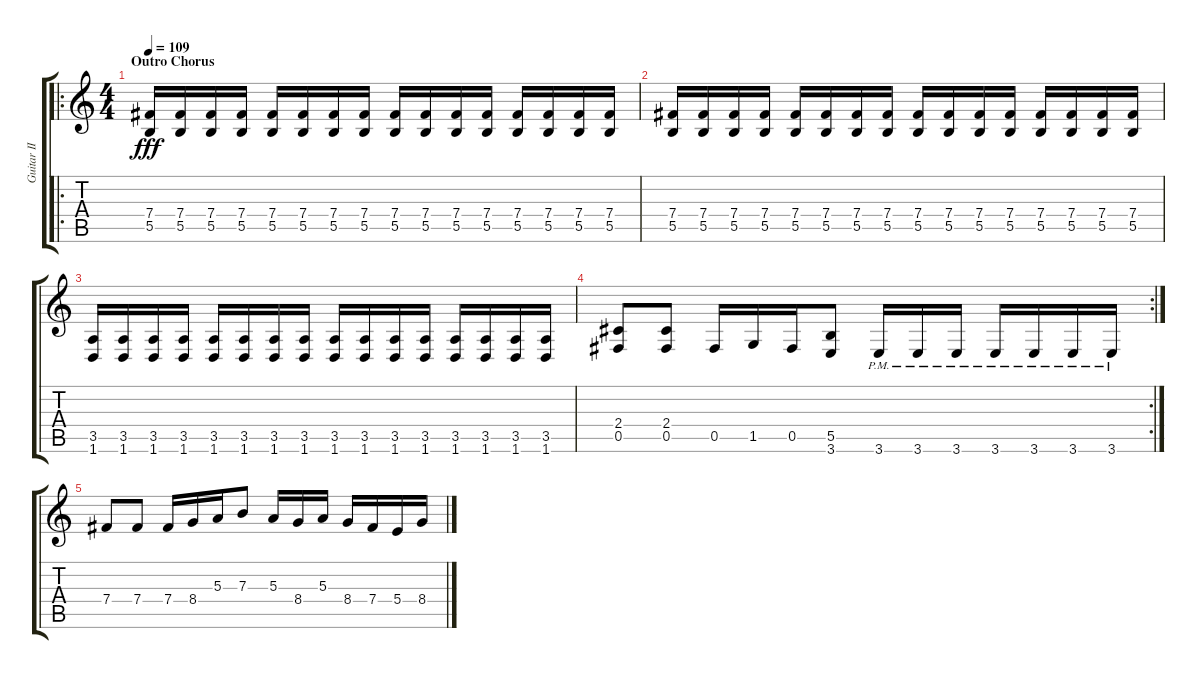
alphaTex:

\track ("Guitar II" "Guitar II") {instrument overdrivenguitar}
\staff {score tabs}
\tuning (Db4 Ab3 E3 B2 Gb2 Db2) {hide}
\ro
\ts (4 4)
\section ("" "Outro Chorus")
\tempo 109
\clef g2
\ks c
(7.4 5.5).16{dy fff} (7.4 5.5).16 (7.4 5.5).16 (7.4 5.5).16 (7.4 5.5).16 (7.4 5.5).16 (7.4 5.5).16 (7.4 5.5).16 (7.4 5.5).16 (7.4 5.5).16 (7.4 5.5).16 (7.4 5.5).16 (7.4 5.5).16 (7.4 5.5).16 (7.4 5.5).16 (7.4 5.5).16 |
(7.4 5.5).16 (7.4 5.5).16 (7.4 5.5).16 (7.4 5.5).16 (7.4 5.5).16 (7.4 5.5).16 (7.4 5.5).16 (7.4 5.5).16 (7.4 5.5).16 (7.4 5.5).16 (7.4 5.5).16 (7.4 5.5).16 (7.4 5.5).16 (7.4 5.5).16 (7.4 5.5).16 (7.4 5.5).16 |
(3.5 1.6).16 (3.5 1.6).16 (3.5 1.6).16 (3.5 1.6).16 (3.5 1.6).16 (3.5 1.6).16 (3.5 1.6).16 (3.5 1.6).16 (3.5 1.6).16 (3.5 1.6).16 (3.5 1.6).16 (3.5 1.6).16 (3.5 1.6).16 (3.5 1.6).16 (3.5 1.6).16 (3.5 1.6).16 |
\rc 2
(2.4 0.5).8 (2.4 0.5).8 0.5.16 1.5.16 0.5.16 (5.5 3.6).8 3.6{pm}.16 3.6{pm}.16 3.6{pm}.16 3.6{pm}.16 3.6{pm}.16 3.6{pm}.16 3.6{pm}.16 |
7.4.8 7.4.8 7.4.16 8.4.16 5.3.16 7.3.8 5.3.16 8.4.16 5.3.16 8.4.16 7.4.16 5.4.16 8.4.16
